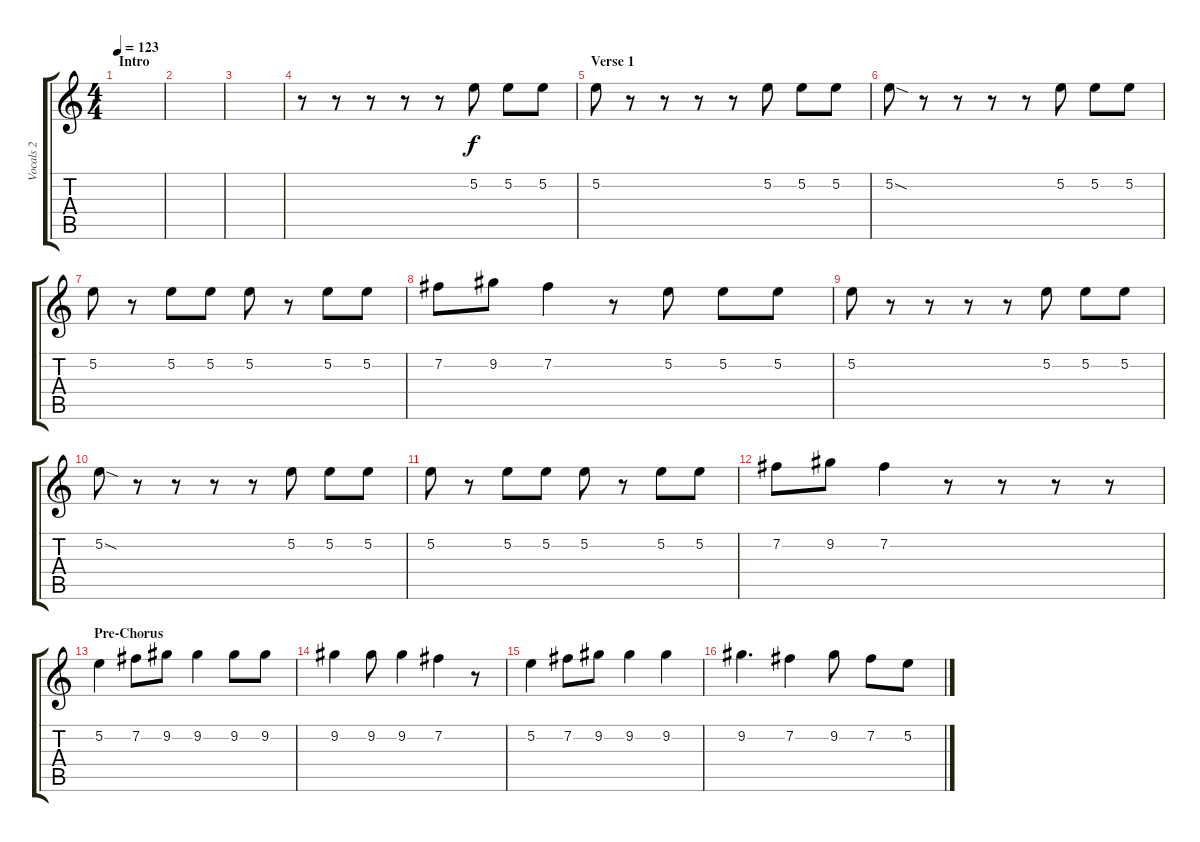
\track ("Vocals 2" "Vocals 2") {instrument acousticguitarsteel}
\staff {score tabs}
\tuning (E4 B3 G3 D3 A2 E2) {hide}
\ts (4 4)
\section ("" "Intro")
\tempo 123
\clef g2
\ks c
|
|
|
r.8 r.8 r.8 r.8 r.8 5.2.8 5.2.8 5.2.8 |
\section ("" "Verse 1")
5.2.8 r.8 r.8 r.8 r.8 5.2.8 5.2.8 5.2.8 |
5.2{sod}.8 r.8 r.8 r.8 r.8 5.2.8 5.2.8 5.2.8 |
5.2.8 r.8 5.2.8 5.2.8 5.2.8 r.8 5.2.8 5.2.8 |
7.2.8 9.2.8 7.2.4 r.8 5.2.8 5.2.8 5.2.8 |
5.2.8 r.8 r.8 r.8 r.8 5.2.8 5.2.8 5.2.8 |
5.2{sod}.8 r.8 r.8 r.8 r.8 5.2.8 5.2.8 5.2.8 |
5.2.8 r.8 5.2.8 5.2.8 5.2.8 r.8 5.2.8 5.2.8 |
7.2.8 9.2.8 7.2.4 r.8 r.8 r.8 r.8 |
\section ("" "Pre-Chorus")
5.2.4 7.2.8 9.2.8 9.2.4 9.2.8 9.2.8 |
9.2.4 9.2.8 9.2.4 7.2.4 r.8 |
5.2.4 7.2.8 9.2.8 9.2.4 9.2.4 |
9.2.4{d} 7.2.4 9.2.8 7.2.8 5.2.8
